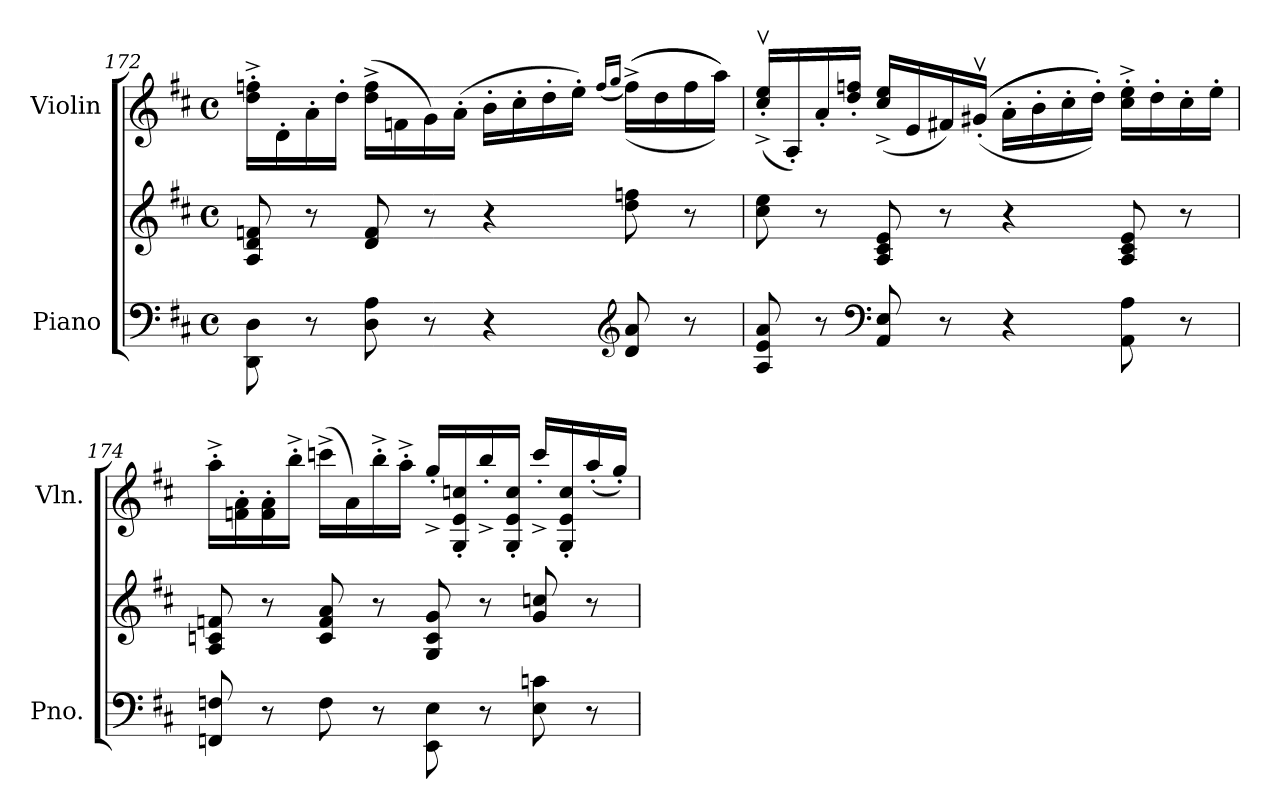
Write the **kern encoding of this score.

**kern	**kern	**kern
*part2	*part2	*part1
*staff3	*staff2	*staff1
*I"Piano	*	*I"Violin
*I'Pno.	*	*I'Vln.
!!LO:PB:g=z
*clefF4	*clefG2	*clefG2
*k[f#c#]	*k[f#c#]	*k[f#c#]
*M4/4	*M4/4	*M4/4
*met(c)	*met(c)	*met(c)
=172	=172	=172
8DD\ 8D\	8A/ 8d/ 8fn/	16dd\'^ 16ffn\'^LL
.	.	16d'\
8r	8r	16a'\
.	.	16dd'\JJ
8D\ 8A\	8d/ 8f/	(16dd\^ 16ff\^LL
.	.	16fn\
8r	8r	16g\)
.	.	(16a'\JJ
4r	4r	16b'\LL
.	.	16cc#'\
.	.	16dd'\
.	.	16ee'\JJ)
*clefG2	*	*
.	.	(16qff/LL
.	.	16qgg/JJ
8d/ 8a/	8dd\ 8ffn\	(((16ff^\LL)
.	.	16dd\
8r	8r	16ff\
.	.	16aa\JJ)))
=173	=173	=173
8A/ 8e/ 8a/	8cc#\ 8ee\	(16cc#/v^' 16ee/v^'LL
.	.	16A'/)
8r	8r	16a'/
.	.	16dd/' 16ffn/'JJ
*clefF4	*	*
8AA/ 8E/	8A/ 8c#/ 8e/	(16cc#/^ 16ee/^LL
.	.	16e/
8r	8r	16f#X/)
.	.	(((16g#Xv'/JJ
4r	4r	16a'\LL
.	.	16b'\
.	.	16cc#'\
.	.	16dd'\JJ)))
8AA\ 8A\	8A/ 8c#/ 8e/	16cc#\'^ 16ee\'^LL
.	.	16dd'\
8r	8r	16cc#'\
.	.	16ee'\JJ
!!LO:LB:g=z
=174	=174	=174
8FFn/ 8Fn/	8A/ 8cn/ 8fn/	16aa'^\LL
.	.	16fn\' 16a\'
8r	8r	16f\' 16a\'
.	.	16bb'^\JJ
8F\	8c/ 8f/ 8a/	(16cccn^\LL
.	.	16a\)
8r	8r	16bb'^\
.	.	16aa'^\JJ
8EE\ 8E\	8G/ 8c/ 8g/	16gg'^/LL
.	.	16G/' 16e/' 16ccn/'
8r	8r	16bb'^/
.	.	16G/' 16e/' 16cc/'JJ
8E\ 8cn\	8g/ 8ccn/	16ccc'^/LL
.	.	16G/' 16e/' 16cc/'
8r	8r	(16aa'/
.	.	16gg'/JJ)
=	=	=
*-	*-	*-
